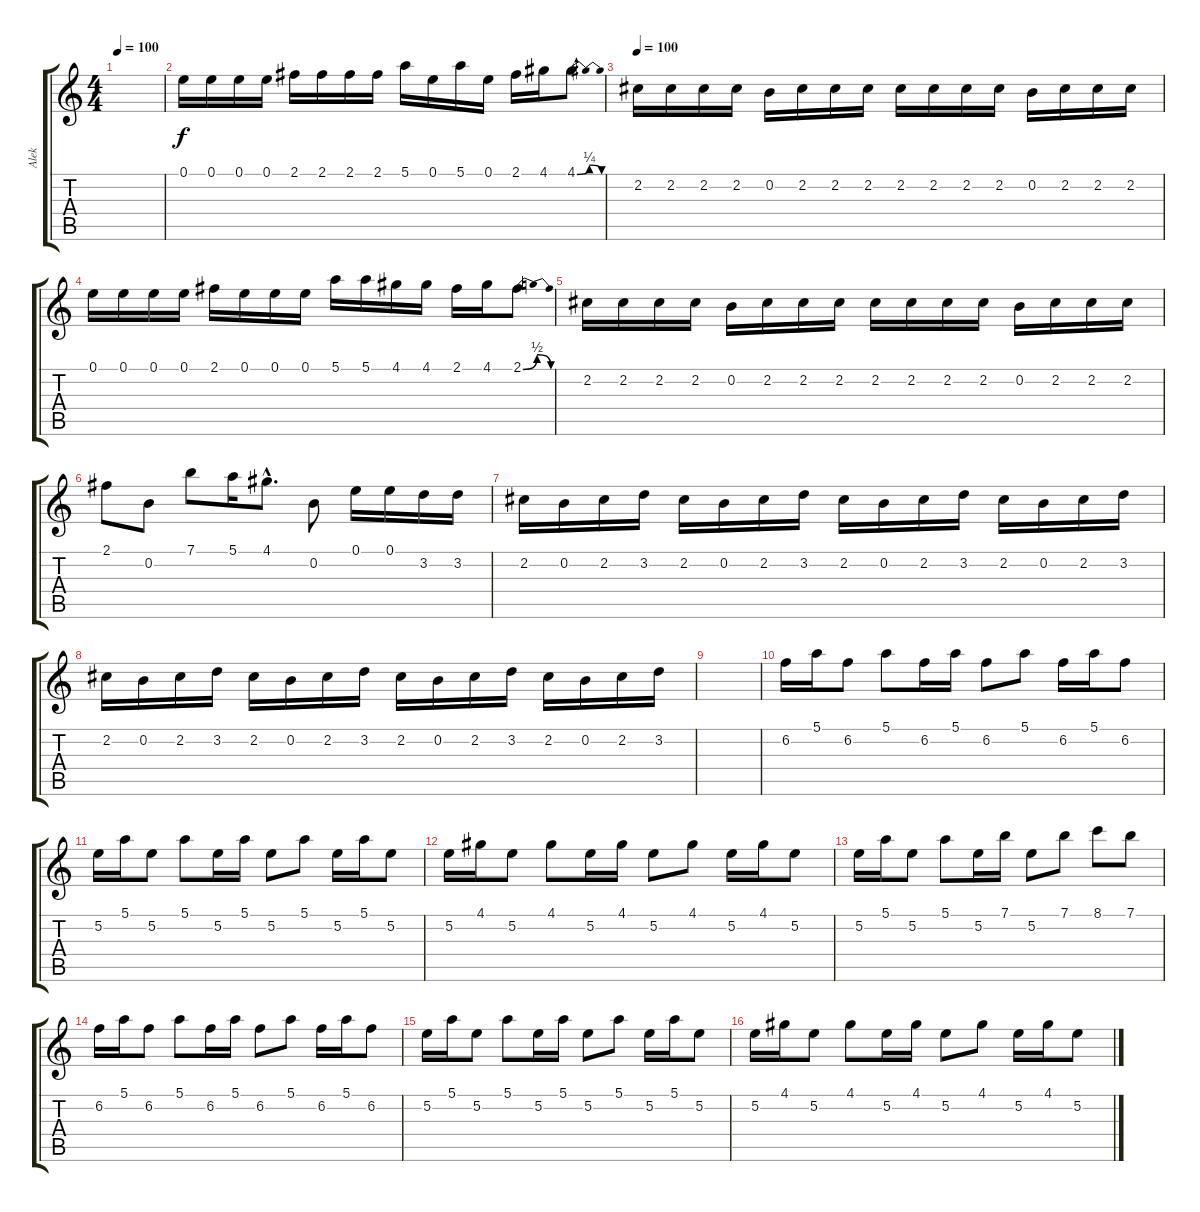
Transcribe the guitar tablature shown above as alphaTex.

\track ("Alek" "Alek") {instrument acousticguitarnylon}
\staff {score tabs}
\tuning (E4 B3 G3 D3 A2 E2) {hide}
\ts (4 4)
\tempo 100
\clef g2
\ks c
|
0.1.16 0.1.16 0.1.16 0.1.16 2.1.16 2.1.16 2.1.16 2.1.16 5.1.16 0.1.16 5.1.16 0.1.16 2.1.16 4.1.16 4.1{be (bendrelease 0 0 30 1 30 1 60 0)}.8 |
\tempo 100
2.2.16 2.2.16 2.2.16 2.2.16 0.2.16 2.2.16 2.2.16 2.2.16 2.2.16 2.2.16 2.2.16 2.2.16 0.2.16 2.2.16 2.2.16 2.2.16 |
0.1.16 0.1.16 0.1.16 0.1.16 2.1.16 0.1.16 0.1.16 0.1.16 5.1.16 5.1.16 4.1.16 4.1.16 2.1.16 4.1.16 2.1{be (bendrelease 0 0 30 2 57 2 60 0)}.8 |
2.2.16 2.2.16 2.2.16 2.2.16 0.2.16 2.2.16 2.2.16 2.2.16 2.2.16 2.2.16 2.2.16 2.2.16 0.2.16 2.2.16 2.2.16 2.2.16 |
2.1.8 0.2.8 7.1.8 5.1.16 4.1{hac}.8{d} 0.2.8 0.1.16 0.1.16 3.2.16 3.2.16 |
2.2.16 0.2.16 2.2.16 3.2.16 2.2.16 0.2.16 2.2.16 3.2.16 2.2.16 0.2.16 2.2.16 3.2.16 2.2.16 0.2.16 2.2.16 3.2.16 |
2.2.16 0.2.16 2.2.16 3.2.16 2.2.16 0.2.16 2.2.16 3.2.16 2.2.16 0.2.16 2.2.16 3.2.16 2.2.16 0.2.16 2.2.16 3.2.16 |
|
6.2.16{volume 13 instrument acousticguitarnylon} 5.1.16 6.2.8 5.1.8 6.2.16 5.1.16 6.2.8 5.1.8 6.2.16 5.1.16 6.2.8 |
5.2.16 5.1.16 5.2.8 5.1.8 5.2.16 5.1.16 5.2.8 5.1.8 5.2.16 5.1.16 5.2.8 |
5.2.16 4.1.16 5.2.8 4.1.8 5.2.16 4.1.16 5.2.8 4.1.8 5.2.16 4.1.16 5.2.8 |
5.2.16 5.1.16 5.2.8 5.1.8 5.2.16 7.1.16 5.2.8 7.1.8 8.1.8 7.1.8 |
6.2.16 5.1.16 6.2.8 5.1.8 6.2.16 5.1.16 6.2.8 5.1.8 6.2.16 5.1.16 6.2.8 |
5.2.16 5.1.16 5.2.8 5.1.8 5.2.16 5.1.16 5.2.8 5.1.8 5.2.16 5.1.16 5.2.8 |
5.2.16 4.1.16 5.2.8 4.1.8 5.2.16 4.1.16 5.2.8 4.1.8 5.2.16 4.1.16 5.2.8
